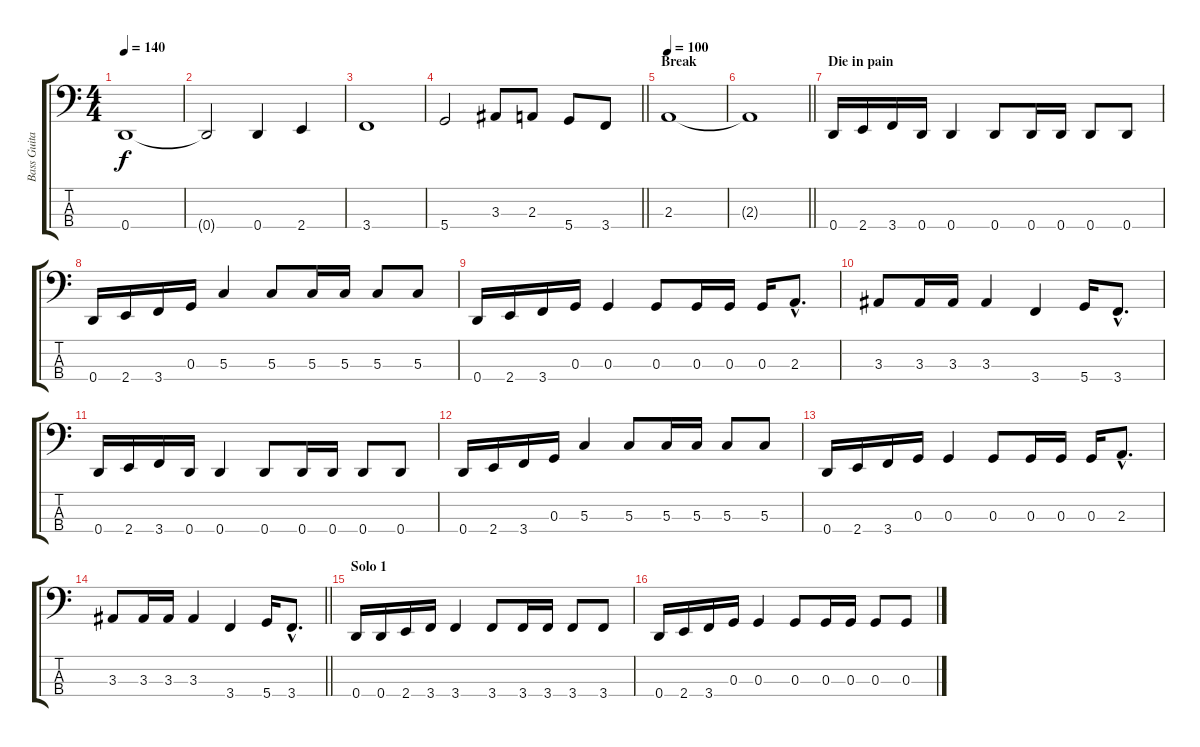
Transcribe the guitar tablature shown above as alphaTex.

\track ("Bass Guitar (Speesy)" "Bass Guita") {instrument electricbassfinger}
\staff {score tabs}
\tuning (F2 C2 G1 D1) {hide}
\ts (4 4)
\tempo 140
\clef f4
\ks c
0.4.1{dy f} |
0.4{t}.2 0.4.4 2.4.4 |
3.4.1 |
\barLineRight lightlight
5.4.2 3.3.8 2.3.8 5.4.8 3.4.8 |
\section ("" "Break")
\tempo 100
2.3.1 |
\barLineRight lightlight
2.3{t}.1 |
\section ("" "Die in pain")
0.4.16 2.4.16 3.4.16 0.4.16 0.4.4 0.4.8 0.4.16 0.4.16 0.4.8 0.4.8 |
0.4.16 2.4.16 3.4.16 0.3.16 5.3.4 5.3.8 5.3.16 5.3.16 5.3.8 5.3.8 |
0.4.16 2.4.16 3.4.16 0.3.16 0.3.4 0.3.8 0.3.16 0.3.16 0.3.16 2.3{hac}.8{d} |
3.3.8 3.3.16 3.3.16 3.3.4 3.4.4 5.4.16 3.4{hac}.8{d} |
0.4.16 2.4.16 3.4.16 0.4.16 0.4.4 0.4.8 0.4.16 0.4.16 0.4.8 0.4.8 |
0.4.16 2.4.16 3.4.16 0.3.16 5.3.4 5.3.8 5.3.16 5.3.16 5.3.8 5.3.8 |
0.4.16 2.4.16 3.4.16 0.3.16 0.3.4 0.3.8 0.3.16 0.3.16 0.3.16 2.3{hac}.8{d} |
\barLineRight lightlight
3.3.8 3.3.16 3.3.16 3.3.4 3.4.4 5.4.16 3.4{hac}.8{d} |
\section ("" "Solo 1")
0.4.16 0.4.16 2.4.16 3.4.16 3.4.4 3.4.8 3.4.16 3.4.16 3.4.8 3.4.8 |
0.4.16 2.4.16 3.4.16 0.3.16 0.3.4 0.3.8 0.3.16 0.3.16 0.3.8 0.3.8
